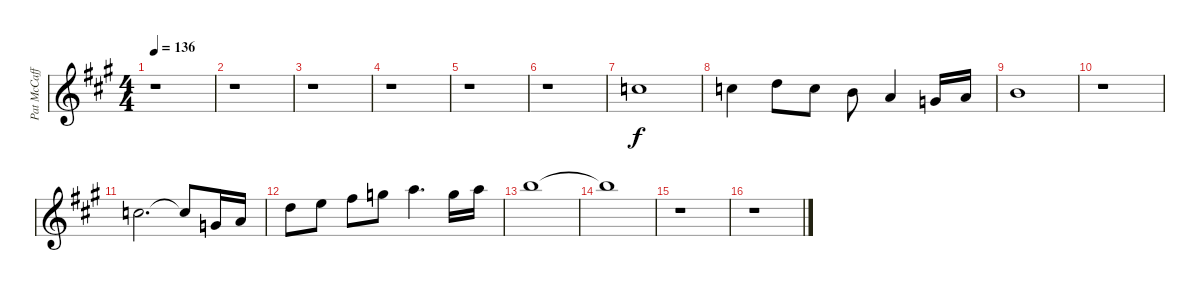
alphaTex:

\track ("Pat McCaffrey Trumpet" "Pat McCaff") {instrument trumpet}
\staff {score}
\tuning (E4 B3 G3 D3 A2 E2) {hide}
\ts (4 4)
\tempo 136
\clef g2
\ks a
r.1{dy f} |
r.1 |
r.1 |
r.1 |
r.1 |
r.1 |
13.2.1 |
13.2.4 10.1.8 13.2.8 12.2.8 10.2.4 12.3.16 10.2.16 |
12.2.1 |
r.1 |
13.2.2{d} 13.2{t}.8 12.3.16 10.2.16 |
15.2.8 17.2.8 19.2.8 20.2.8 22.2.4{d} 20.2.16 22.2.16 |
24.2.1 |
24.2{t}.1 |
r.1 |
r.1
